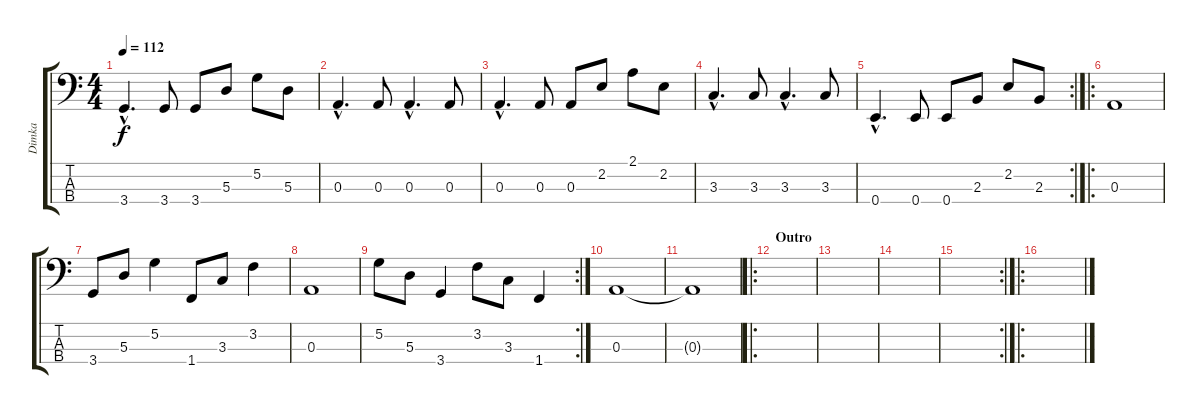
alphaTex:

\track ("Dimka" "Dimka") {instrument electricbassfinger}
\staff {score tabs}
\tuning (G2 D2 A1 E1) {hide}
\ts (4 4)
\tempo 112
\clef f4
\ks c
3.4{hac}.4{d dy f} 3.4.8 3.4.8 5.3.8 5.2.8 5.3.8 |
0.3{hac}.4{d} 0.3.8 0.3{hac}.4{d} 0.3.8 |
0.3{hac}.4{d} 0.3.8 0.3.8 2.2.8 2.1.8 2.2.8 |
3.3{hac}.4{d} 3.3.8 3.3{hac}.4{d} 3.3.8 |
\rc 2
0.4{hac}.4{d} 0.4.8 0.4.8 2.3.8 2.2.8 2.3.8 |
\ro
0.3.1 |
3.4.8 5.3.8 5.2.4 1.4.8 3.3.8 3.2.4 |
0.3.1 |
\rc 2
5.2.8 5.3.8 3.4.4 3.2.8 3.3.8 1.4.4 |
0.3.1 |
0.3{t}.1 |
\ro
\section ("" "Outro")
|
|
|
\rc 2
|
\ro
